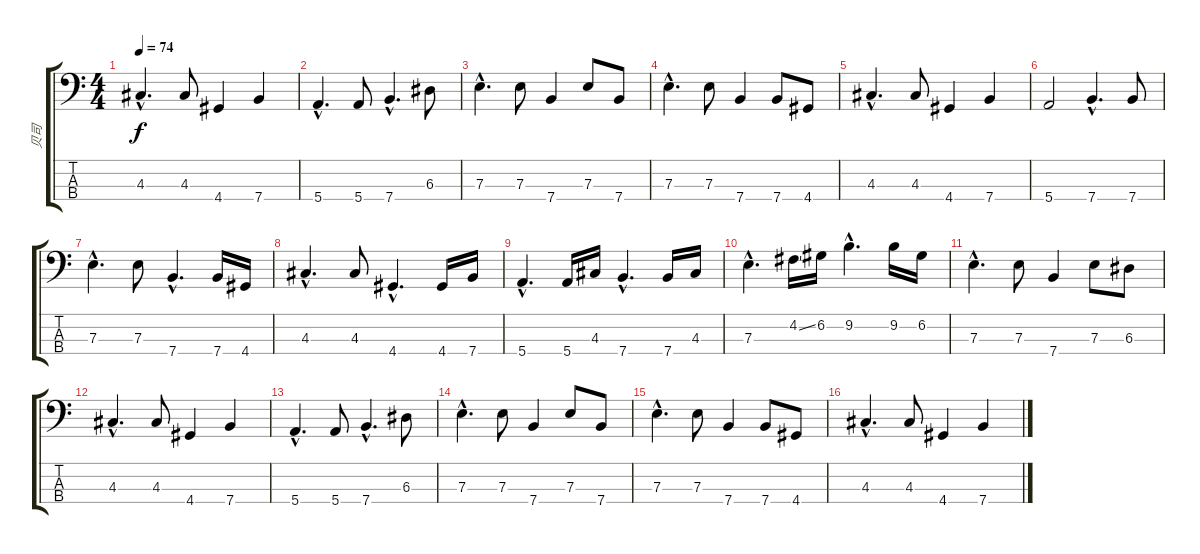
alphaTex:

\track ("贝司" "贝司") {instrument electricbasspick}
\staff {score tabs}
\tuning (G2 D2 A1 E1) {hide}
\ts (4 4)
\tempo 74
\clef f4
\ks c
4.3{hac}.4{d dy f} 4.3.8 4.4.4 7.4.4 |
5.4{hac}.4{d} 5.4.8 7.4{hac}.4{d} 6.3.8 |
7.3{hac}.4{d} 7.3.8 7.4.4 7.3.8 7.4.8 |
7.3{hac}.4{d} 7.3.8 7.4.4 7.4.8 4.4.8 |
4.3{hac}.4{d} 4.3.8 4.4.4 7.4.4 |
5.4.2 7.4{hac}.4{d} 7.4.8 |
7.3{hac}.4{d} 7.3.8 7.4{hac}.4{d} 7.4.16 4.4.16 |
4.3{hac}.4{d} 4.3.8 4.4{hac}.4{d} 4.4.16 7.4.16 |
5.4{hac}.4{d} 5.4.16 4.3.16 7.4{hac}.4{d} 7.4.16 4.3.16 |
7.3{hac}.4{d} 4.2{ss}.16 6.2.16 9.2{hac}.4{d} 9.2.16 6.2.16 |
7.3{hac}.4{d} 7.3.8 7.4.4 7.3.8 6.3.8 |
4.3{hac}.4{d} 4.3.8 4.4.4 7.4.4 |
5.4{hac}.4{d} 5.4.8 7.4{hac}.4{d} 6.3.8 |
7.3{hac}.4{d} 7.3.8 7.4.4 7.3.8 7.4.8 |
7.3{hac}.4{d} 7.3.8 7.4.4 7.4.8 4.4.8 |
4.3{hac}.4{d} 4.3.8 4.4.4 7.4.4
